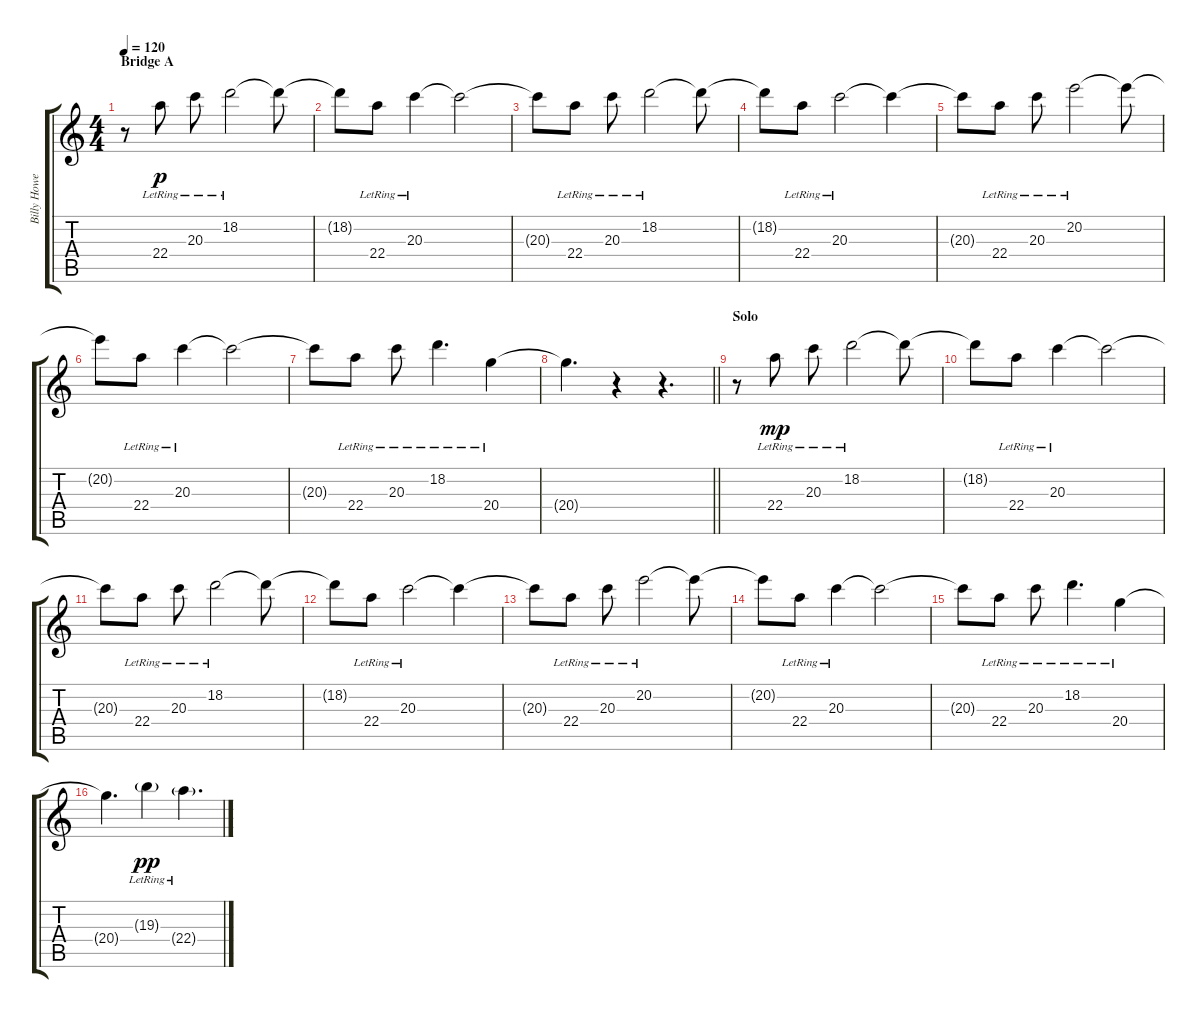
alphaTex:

\track ("Billy Howerdel (Lead Guitar II)" "Billy Howe") {instrument electricguitarjazz}
\staff {score tabs}
\tuning (Db4 Ab3 E3 B2 Gb2 Db2) {hide}
\ts (4 4)
\section ("" "Bridge A")
\tempo 120
\clef g2
\ks c
r.8{dy pp} 22.4{lr}.8{dy p} 20.3{lr}.8 18.2{lr}.2 18.2{t}.8 |
18.2{t}.8 22.4{lr}.8 20.3{lr}.4 20.3{t}.2 |
20.3{t}.8 22.4{lr}.8 20.3{lr}.8 18.2{lr}.2 18.2{t}.8 |
18.2{t}.8 22.4{lr}.8 20.3{lr}.2 20.3{t}.4 |
20.3{t}.8 22.4{lr}.8 20.3{lr}.8 20.2{lr}.2 20.2{t}.8 |
20.2{t}.8 22.4{lr}.8 20.3{lr}.4 20.3{t}.2 |
20.3{t}.8 22.4{lr}.8 20.3{lr}.8 18.2{lr}.4{d} 20.4{lr}.4 |
\barLineRight lightlight
20.4{t}.4{d} r.4 r.4{d} |
\section ("" "Solo")
r.8 22.4{lr}.8{dy mp} 20.3{lr}.8 18.2{lr}.2 18.2{t}.8 |
18.2{t}.8 22.4{lr}.8 20.3{lr}.4 20.3{t}.2 |
20.3{t}.8 22.4{lr}.8 20.3{lr}.8 18.2{lr}.2 18.2{t}.8 |
18.2{t}.8 22.4{lr}.8 20.3{lr}.2 20.3{t}.4 |
20.3{t}.8 22.4{lr}.8 20.3{lr}.8 20.2{lr}.2 20.2{t}.8 |
20.2{t}.8 22.4{lr}.8 20.3{lr}.4 20.3{t}.2 |
20.3{t}.8 22.4{lr}.8 20.3{lr}.8 18.2{lr}.4{d} 20.4{lr}.4 |
20.4{t}.4{d} 19.3{g lr}.4{dy pp} 22.4{g lr}.4{d}
